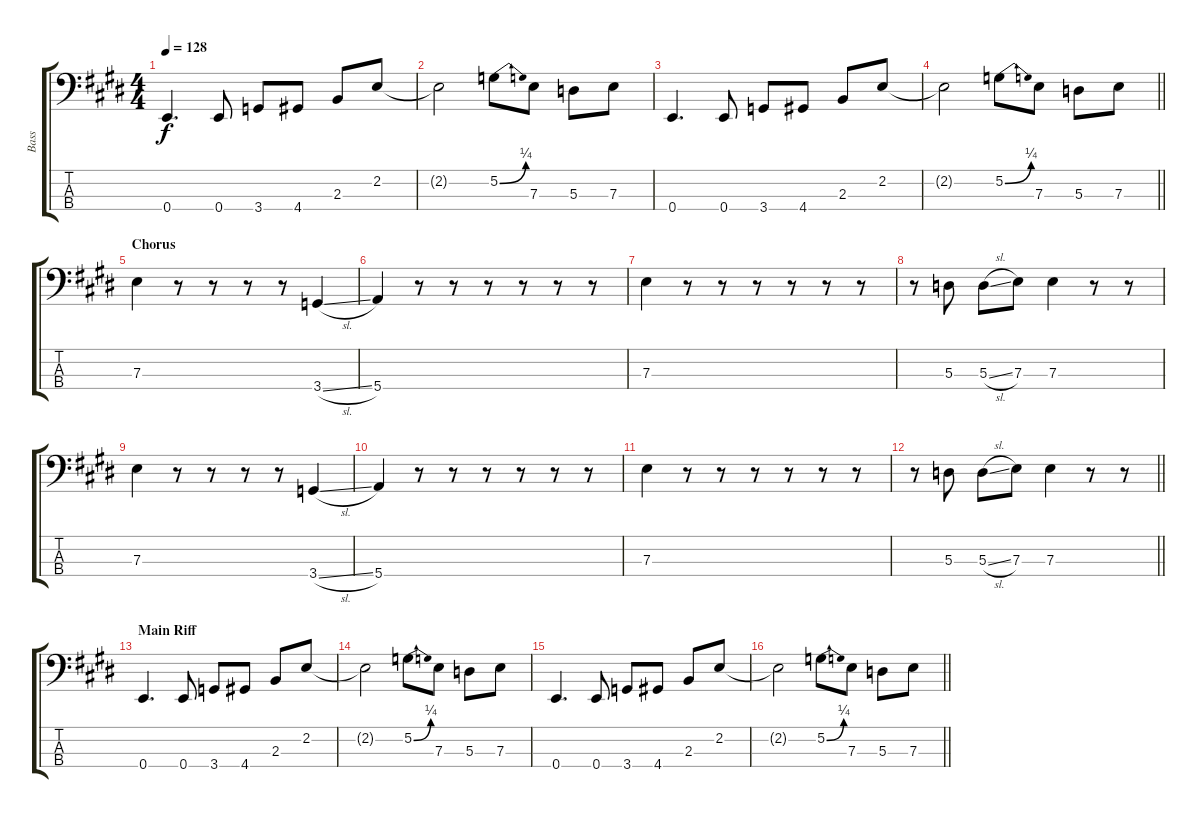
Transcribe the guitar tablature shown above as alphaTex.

\track ("Bass" "Bass") {instrument electricbassfinger}
\staff {score tabs}
\tuning (G2 D2 A1 E1) {hide}
\ts (4 4)
\tempo 128
\clef f4
\ks c#minor
0.4.4{d dy f} 0.4.8 3.4.8 4.4.8 2.3.8 2.2.8 |
2.2{t}.2 5.2{be (bend 0 0 60 1)}.8 7.3.8 5.3.8 7.3.8 |
0.4.4{d} 0.4.8 3.4.8 4.4.8 2.3.8 2.2.8 |
\barLineRight lightlight
2.2{t}.2 5.2{be (bend 0 0 60 1)}.8 7.3.8 5.3.8 7.3.8 |
\section ("" "Chorus")
7.3.4 r.8 r.8 r.8 r.8 3.4{sl}.4 |
\ks e
5.4.4 r.8 r.8 r.8 r.8 r.8 r.8 |
\ks c#minor
7.3.4 r.8 r.8 r.8 r.8 r.8 r.8 |
r.8 5.3.8 5.3{sl}.8 7.3.8 7.3.4 r.8 r.8 |
7.3.4 r.8 r.8 r.8 r.8 3.4{sl}.4 |
\ks e
5.4.4 r.8 r.8 r.8 r.8 r.8 r.8 |
\ks c#minor
7.3.4 r.8 r.8 r.8 r.8 r.8 r.8 |
\barLineRight lightlight
r.8 5.3.8 5.3{sl}.8 7.3.8 7.3.4 r.8 r.8 |
\section ("" "Main Riff")
0.4.4{d} 0.4.8 3.4.8 4.4.8 2.3.8 2.2.8 |
2.2{t}.2 5.2{be (bend 0 0 60 1)}.8 7.3.8 5.3.8 7.3.8 |
0.4.4{d} 0.4.8 3.4.8 4.4.8 2.3.8 2.2.8 |
\barLineRight lightlight
2.2{t}.2 5.2{be (bend 0 0 60 1)}.8 7.3.8 5.3.8 7.3.8
